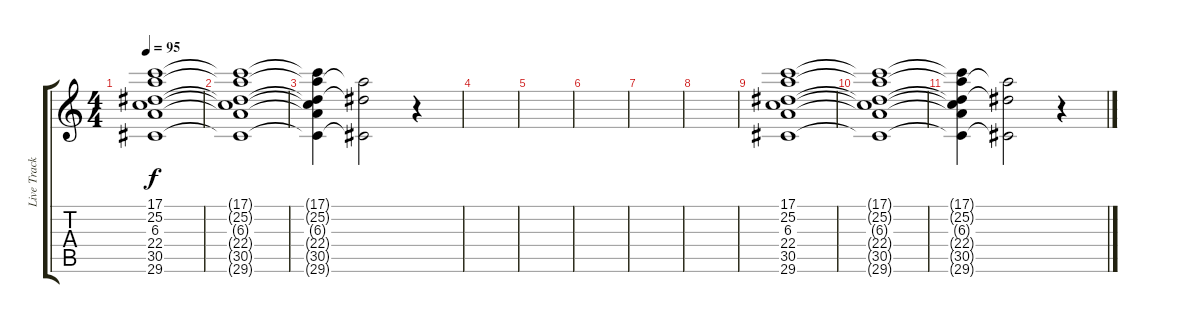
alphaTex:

\track ("Live Track" "Live Track") {instrument applause}
\staff {score tabs}
\tuning (E4 B3 G3 D3 A2 E2) {hide}
\ts (4 4)
\tempo 95
\clef g2
\ks c
(17.1 25.2 6.3 22.4 30.5 29.6).1{dy f} |
(17.1{t} 25.2{t} 6.3{t} 22.4{t} 30.5{t} 29.6{t}).1 |
(17.1{t} 25.2{t} 6.3{t} 22.4{t} 30.5{t} 29.6{t}).4 (17.1{t} 6.3{t} 30.5{t}).2 r.4 |
|
|
|
|
|
(17.1 25.2 6.3 22.4 30.5 29.6).1 |
(17.1{t} 25.2{t} 6.3{t} 22.4{t} 30.5{t} 29.6{t}).1 |
(17.1{t} 25.2{t} 6.3{t} 22.4{t} 30.5{t} 29.6{t}).4 (17.1{t} 6.3{t} 30.5{t}).2 r.4
